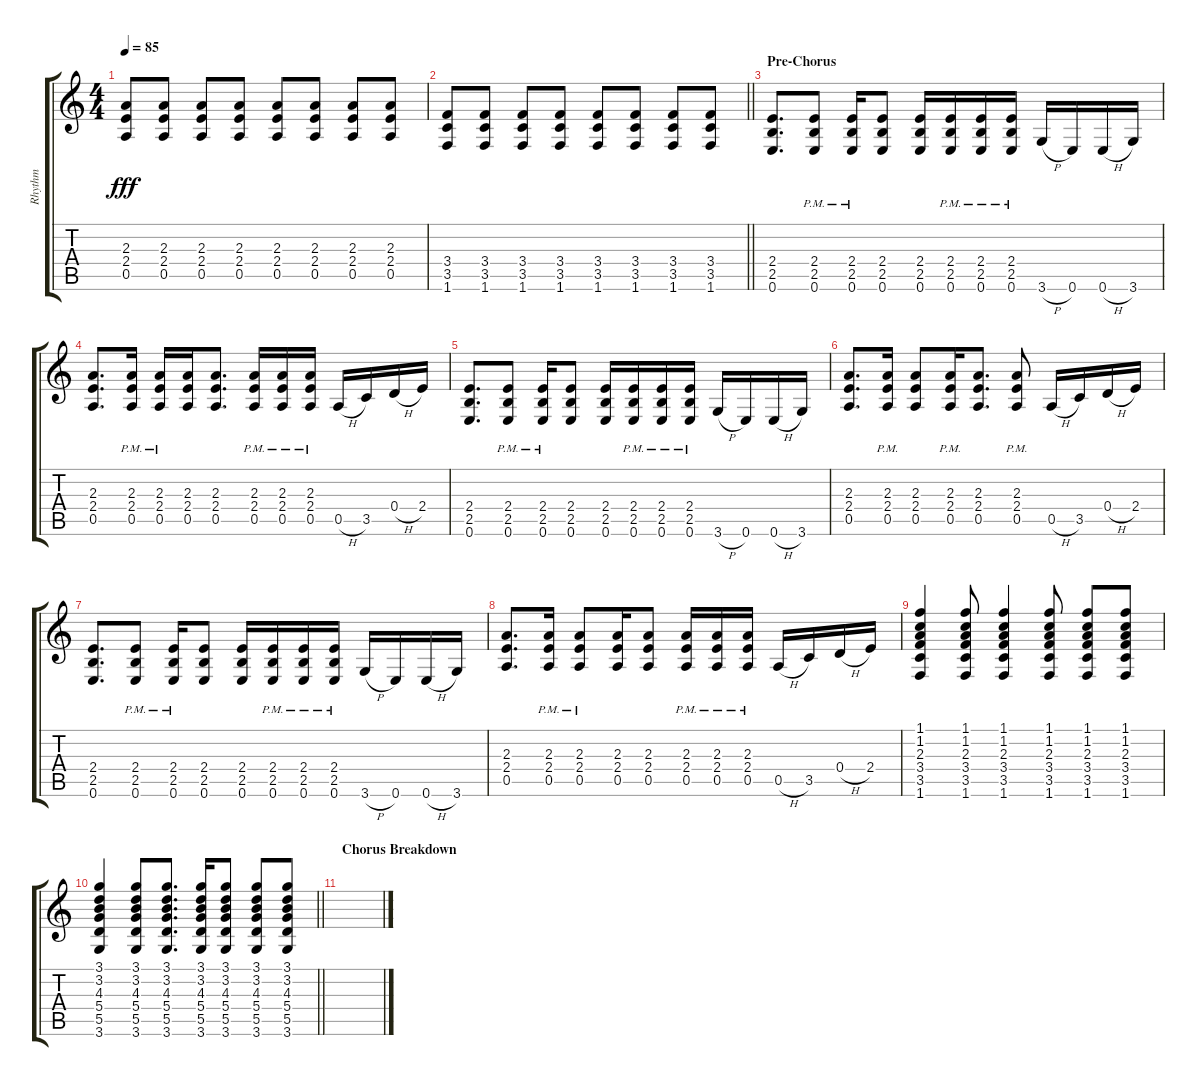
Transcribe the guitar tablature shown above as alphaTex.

\track ("Rhythm" "Rhythm") {instrument distortionguitar}
\staff {score tabs}
\tuning (E4 B3 G3 D3 A2 E2) {hide}
\ts (4 4)
\tempo 85
\clef g2
\ks c
(2.3 2.4 0.5).8{dy fff} (2.3 2.4 0.5).8 (2.3 2.4 0.5).8 (2.3 2.4 0.5).8 (2.3 2.4 0.5).8 (2.3 2.4 0.5).8 (2.3 2.4 0.5).8 (2.3 2.4 0.5).8 |
\barLineRight lightlight
(3.4 3.5 1.6).8 (3.4 3.5 1.6).8 (3.4 3.5 1.6).8 (3.4 3.5 1.6).8 (3.4 3.5 1.6).8 (3.4 3.5 1.6).8 (3.4 3.5 1.6).8 (3.4 3.5 1.6).8 |
\section ("" "Pre-Chorus")
(2.4 2.5 0.6).8{d} (2.4{pm} 2.5 0.6).8 (2.4{pm} 2.5 0.6).16 (2.4 2.5 0.6).8 (2.4 2.5 0.6).16 (2.4{pm} 2.5 0.6).16 (2.4{pm} 2.5 0.6).16 (2.4{pm} 2.5 0.6).16 3.6{h}.16 0.6.16 0.6{h}.16 3.6.16 |
(2.3 2.4 0.5).8{d} (2.3 2.4{pm} 0.5).16 (2.3 2.4{pm} 0.5).16 (2.3 2.4 0.5).16 (2.3 2.4 0.5).8{d} (2.3 2.4{pm} 0.5).16 (2.3 2.4{pm} 0.5).16 (2.3 2.4{pm} 0.5).16 0.5{h}.16 3.5.16 0.4{h}.16 2.4.16 |
(2.4 2.5 0.6).8{d} (2.4{pm} 2.5 0.6).8 (2.4{pm} 2.5 0.6).16 (2.4 2.5 0.6).8 (2.4 2.5 0.6).16 (2.4{pm} 2.5 0.6).16 (2.4{pm} 2.5 0.6).16 (2.4{pm} 2.5 0.6).16 3.6{h}.16 0.6.16 0.6{h}.16 3.6.16 |
(2.3 2.4 0.5).8{d} (2.3 2.4{pm} 0.5).16 (2.3 2.4 0.5).8 (2.3{pm} 2.4 0.5).16 (2.3 2.4 0.5).8{d} (2.3 2.4{pm} 0.5).8 0.5{h}.16 3.5.16 0.4{h}.16 2.4.16 |
(2.4 2.5 0.6).8{d} (2.4{pm} 2.5 0.6).8 (2.4{pm} 2.5 0.6).16 (2.4 2.5 0.6).8 (2.4 2.5 0.6).16 (2.4{pm} 2.5 0.6).16 (2.4{pm} 2.5 0.6).16 (2.4{pm} 2.5 0.6).16 3.6{h}.16 0.6.16 0.6{h}.16 3.6.16 |
(2.3 2.4 0.5).8{d} (2.3 2.4{pm} 0.5).16 (2.3 2.4{pm} 0.5).8 (2.3 2.4 0.5).16 (2.3 2.4 0.5).8 (2.3 2.4{pm} 0.5).16 (2.3 2.4{pm} 0.5).16 (2.3 2.4{pm} 0.5).16 0.5{h}.16 3.5.16 0.4{h}.16 2.4.16 |
(1.1 1.2 2.3 3.4 3.5 1.6).4 (1.1 1.2 2.3 3.4 3.5 1.6).8 (1.1 1.2 2.3 3.4 3.5 1.6).4 (1.1 1.2 2.3 3.4 3.5 1.6).8 (1.1 1.2 2.3 3.4 3.5 1.6).8 (1.1 1.2 2.3 3.4 3.5 1.6).8 |
\barLineRight lightlight
(3.1 3.2 4.3 5.4 5.5 3.6).4 (3.1 3.2 4.3 5.4 5.5 3.6).8 (3.1 3.2 4.3 5.4 5.5 3.6).8{d} (3.1 3.2 4.3 5.4 5.5 3.6).16 (3.1 3.2 4.3 5.4 5.5 3.6).8 (3.1 3.2 4.3 5.4 5.5 3.6).8 (3.1 3.2 4.3 5.4 5.5 3.6).8 |
\section ("" "Chorus Breakdown")
